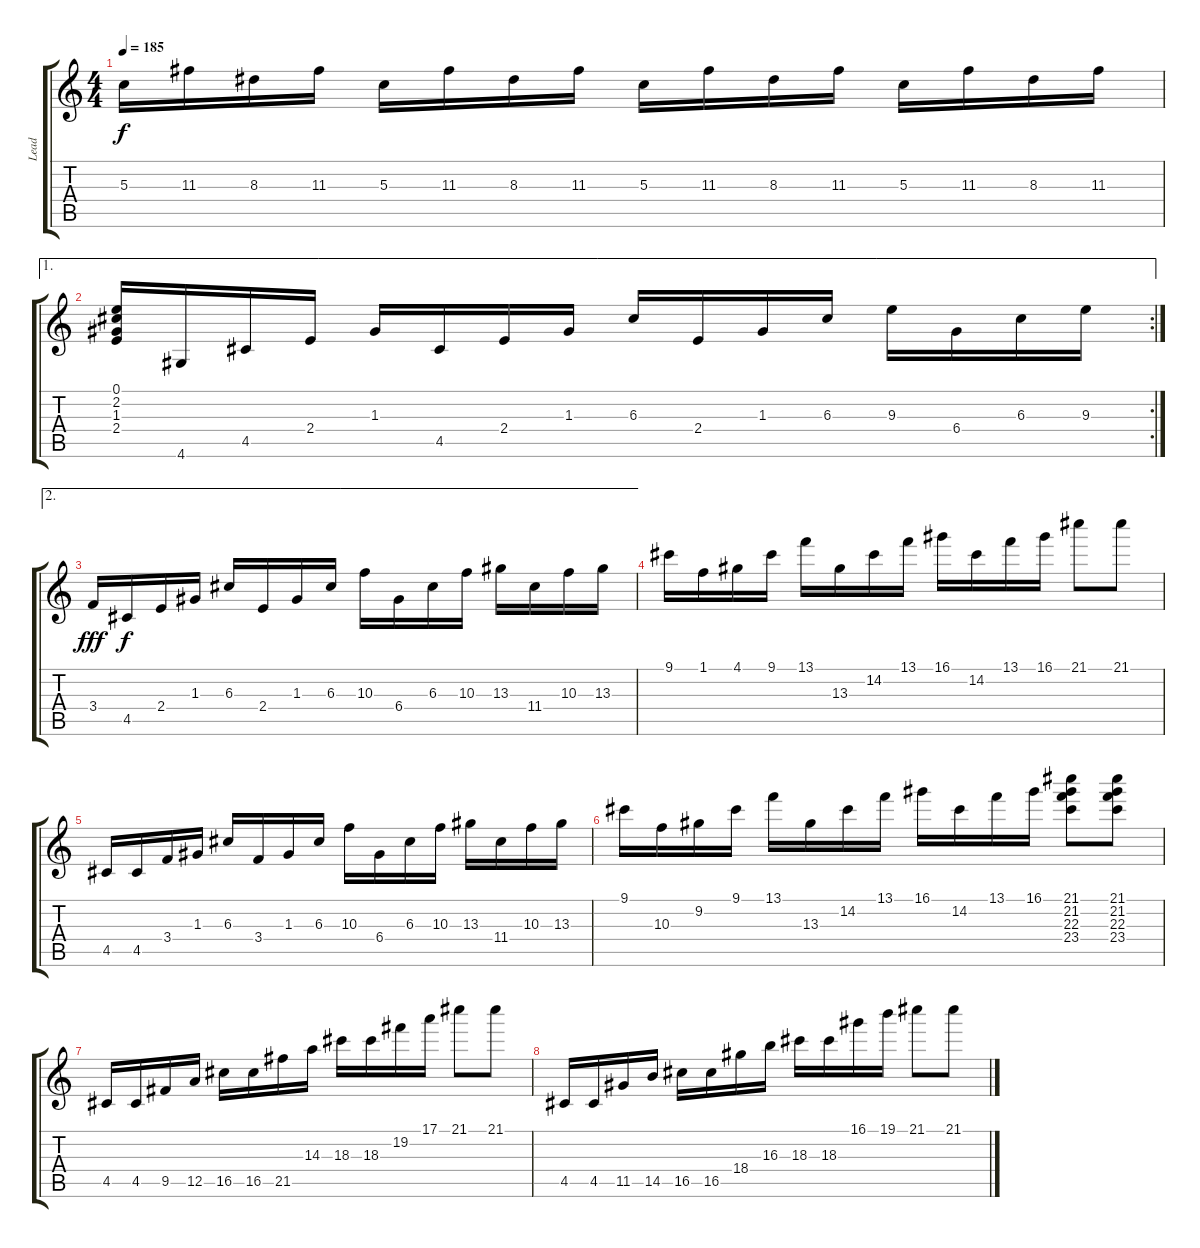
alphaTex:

\track ("Lead" "Lead") {instrument distortionguitar}
\staff {score tabs}
\tuning (E4 B3 G3 D3 A2 E2) {hide}
\ts (4 4)
\tempo 185
\clef g2
\ks c
5.3.16{dy f} 11.3.16 8.3.16 11.3.16 5.3.16 11.3.16 8.3.16 11.3.16 5.3.16 11.3.16 8.3.16 11.3.16 5.3.16 11.3.16 8.3.16 11.3.16 |
\ae 1
\rc 2
(0.1 2.2 1.3 2.4).16 4.6.16 4.5.16 2.4.16 1.3.16 4.5.16 2.4.16 1.3.16 6.3.16 2.4.16 1.3.16 6.3.16 9.3.16 6.4.16 6.3.16 9.3.16 |
\ae 2
3.4.16{dy fff} 4.5.16{dy f} 2.4.16 1.3.16 6.3.16 2.4.16 1.3.16 6.3.16 10.3.16 6.4.16 6.3.16 10.3.16 13.3.16 11.4.16 10.3.16 13.3.16 |
9.1.16 1.1.16 4.1.16 9.1.16 13.1.16 13.3.16 14.2.16 13.1.16 16.1.16 14.2.16 13.1.16 16.1.16 21.1.8 21.1.8 |
4.5.16 4.5.16 3.4.16 1.3.16 6.3.16 3.4.16 1.3.16 6.3.16 10.3.16 6.4.16 6.3.16 10.3.16 13.3.16 11.4.16 10.3.16 13.3.16 |
9.1.16 10.3.16 9.2.16 9.1.16 13.1.16 13.3.16 14.2.16 13.1.16 16.1.16 14.2.16 13.1.16 16.1.16 (21.1 21.2 22.3 23.4).8 (21.1 21.2 22.3 23.4).8 |
4.5.16 4.5.16 9.5.16 12.5.16 16.5.16 16.5.16 21.5.16 14.3.16 18.3.16 18.3.16 19.2.16 17.1.16 21.1.8 21.1.8 |
4.5.16 4.5.16 11.5.16 14.5.16 16.5.16 16.5.16 18.4.16 16.3.16 18.3.16 18.3.16 16.1.16 19.1.16 21.1.8 21.1.8
